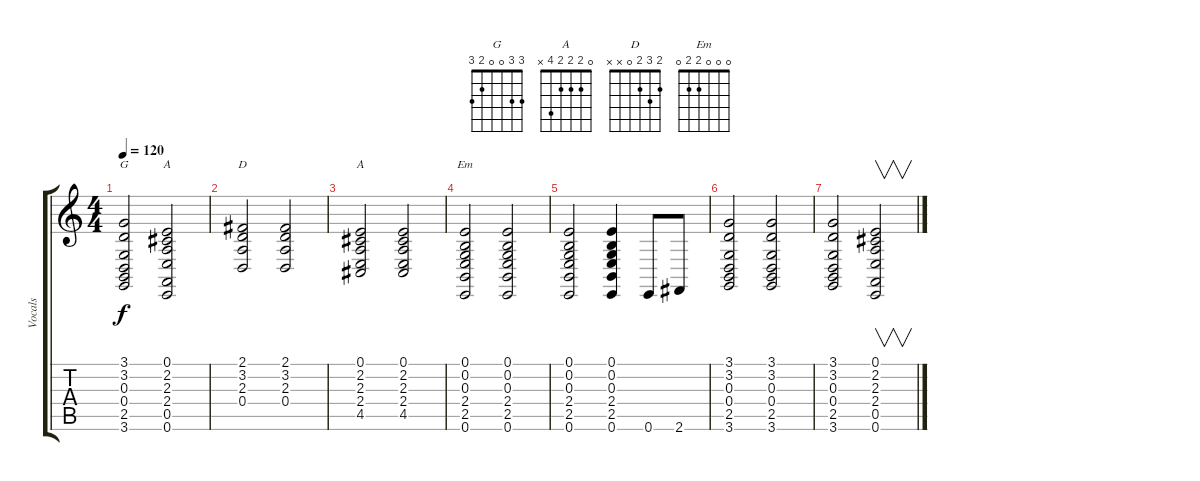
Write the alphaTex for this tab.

\track ("Vocals" "Vocals") {instrument acousticgrandpiano}
\staff {score tabs}
\tuning (E4 B3 G3 D3 A2 E2) {hide}
\chord ("G" 3 3 0 0 2 3)
\chord ("A" 0 2 2 2 0 0)
\chord ("D" 2 3 2 0 x x)
\chord ("A" 0 2 2 2 4 x)
\chord ("Em" 0 0 0 2 2 0)
\ts (4 4)
\tempo 120
\clef g2
\ks c
(3.1 3.2 0.3 0.4 2.5 3.6).2{ch "G" dy f} (0.1 2.2 2.3 2.4 0.5 0.6).2{ch "A"} |
(2.1 3.2 2.3 0.4).2{ch "D"} (2.1 3.2 2.3 0.4).2 |
(0.1 2.2 2.3 2.4 4.5).2{ch "A"} (0.1 2.2 2.3 2.4 4.5).2 |
(0.1 0.2 0.3 2.4 2.5 0.6).2{ch "Em"} (0.1 0.2 0.3 2.4 2.5 0.6).2 |
(0.1 0.2 0.3 2.4 2.5 0.6).2 (0.1 0.2 0.3 2.4 2.5 0.6).4 0.6.8 2.6.8 |
(3.1 3.2 0.3 0.4 2.5 3.6).2 (3.1 3.2 0.3 0.4 2.5 3.6).2 |
(3.1 3.2 0.3 0.4 2.5 3.6).2 (0.1 2.2 2.3 2.4 0.5 0.6).2{v}
